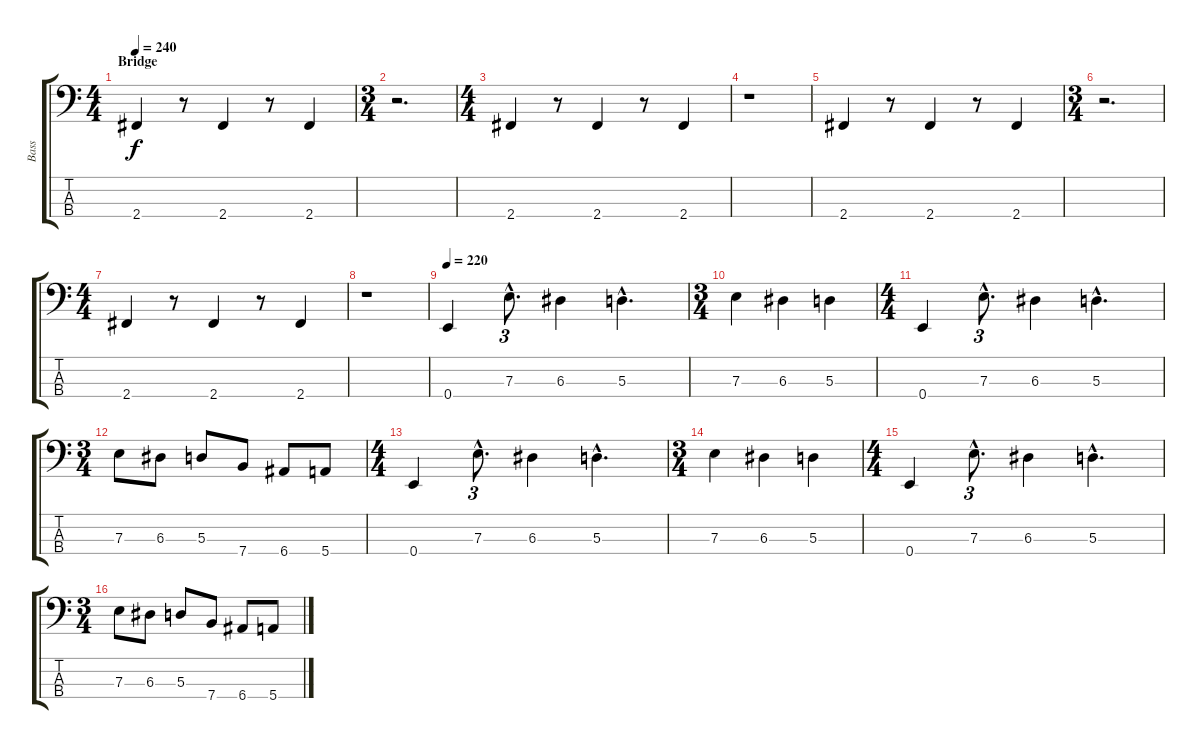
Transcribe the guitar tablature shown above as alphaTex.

\track ("Bass" "Bass") {instrument electricbassfinger}
\staff {score tabs}
\tuning (G2 D2 A1 E1) {hide}
\ts (4 4)
\section ("" "Bridge")
\tempo 240
\clef f4
\ks c
2.4.4{dy f} r.8 2.4.4 r.8 2.4.4 |
\ts (3 4)
r.2{d} |
\ts (4 4)
2.4.4 r.8 2.4.4 r.8 2.4.4 |
r.1 |
2.4.4 r.8 2.4.4 r.8 2.4.4 |
\ts (3 4)
r.2{d} |
\ts (4 4)
2.4.4 r.8 2.4.4 r.8 2.4.4 |
r.1 |
\tempo 220
0.4.4 7.3{hac}.8{d tu (3 2)} 6.3.4 5.3{hac}.4{d} |
\ts (3 4)
7.3.4 6.3.4 5.3.4 |
\ts (4 4)
0.4.4 7.3{hac}.8{d tu (3 2)} 6.3.4 5.3{hac}.4{d} |
\ts (3 4)
7.3.8 6.3.8 5.3.8 7.4.8 6.4.8 5.4.8 |
\ts (4 4)
0.4.4 7.3{hac}.8{d tu (3 2)} 6.3.4 5.3{hac}.4{d} |
\ts (3 4)
7.3.4 6.3.4 5.3.4 |
\ts (4 4)
0.4.4 7.3{hac}.8{d tu (3 2)} 6.3.4 5.3{hac}.4{d} |
\ts (3 4)
7.3.8 6.3.8 5.3.8 7.4.8 6.4.8 5.4.8
